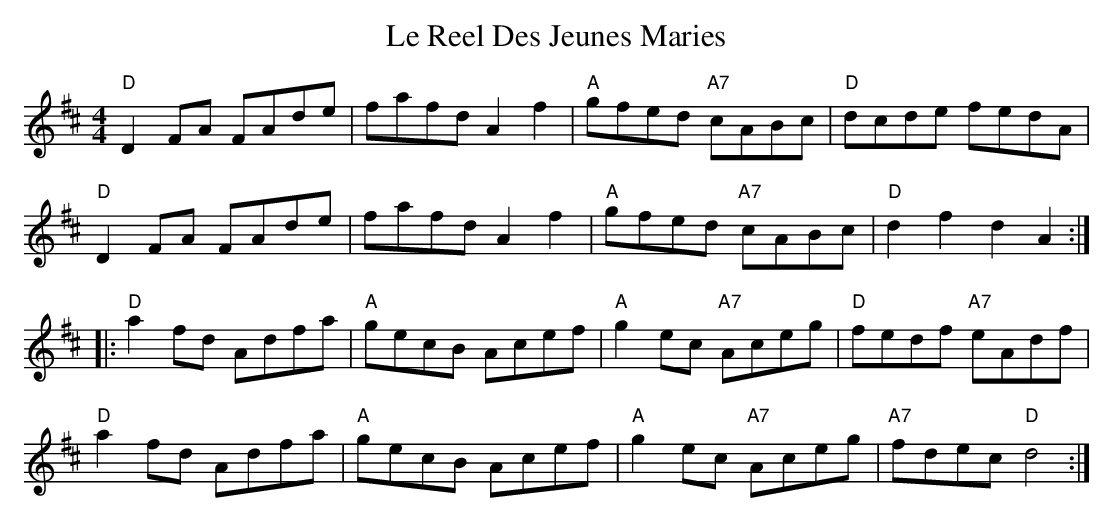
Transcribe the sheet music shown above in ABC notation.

X:1
T:Le Reel Des Jeunes Maries
M:4/4
L:1/4
K:D
"D"DF/2A/2 F/2A/2d/2e/2|f/2a/2f/2d/2 Af|"A"g/2f/2e/2d/2 "A7"c/2A/2B/2c/2|\
"D"d/2c/2d/2e/2 f/2e/2d/2A/2|
"D"DF/2A/2 F/2A/2d/2e/2|f/2a/2f/2d/2 Af|"A"g/2f/2e/2d/2 "A7"c/2A/2B/2c/2|\
"D"df dA:|
|:"D"af/2d/2 A/2d/2f/2a/2|"A"g/2e/2c/2B/2 A/2c/2e/2f/2|\
"A"ge/2c/2 "A7"A/2c/2e/2g/2|"D"f/2e/2d/2f/2 "A7"e/2A/2d/2f/2|
"D"af/2d/2 A/2d/2f/2a/2|"A"g/2e/2c/2B/2 A/2c/2e/2f/2|\
"A"ge/2c/2 "A7"A/2c/2e/2g/2|"A7"f/2d/2e/2c/2 "D"d2:|
